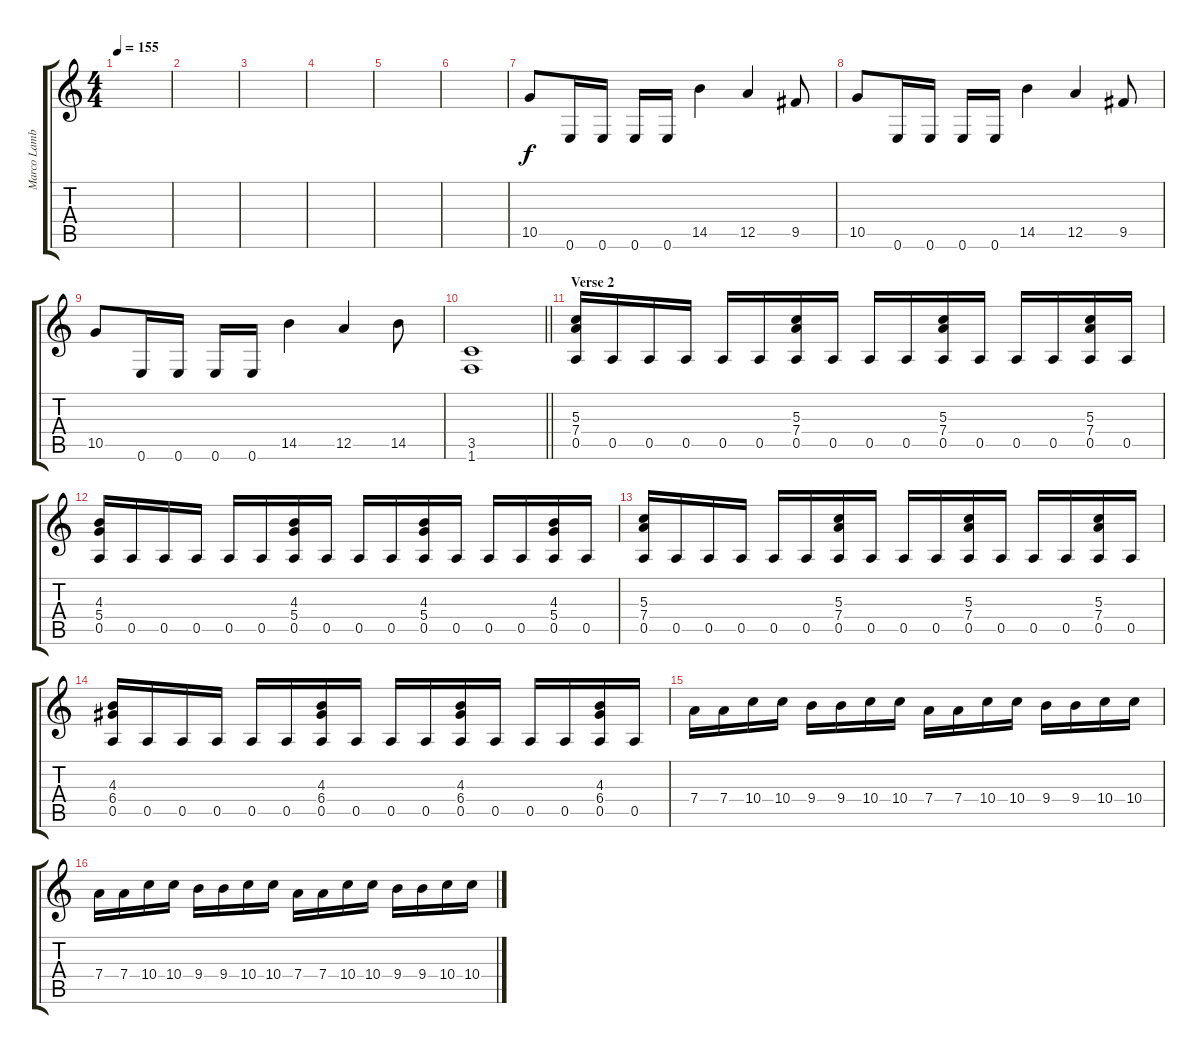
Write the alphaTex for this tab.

\track ("Marco Lambert" "Marco Lamb") {instrument overdrivenguitar}
\staff {score tabs}
\tuning (E4 B3 G3 D3 A2 E2) {hide}
\ts (4 4)
\tempo 155
\clef g2
\ks c
|
|
|
|
|
|
10.5.8 0.6.16 0.6.16 0.6.16 0.6.16 14.5.4 12.5.4 9.5.8 |
10.5.8 0.6.16 0.6.16 0.6.16 0.6.16 14.5.4 12.5.4 9.5.8 |
10.5.8 0.6.16 0.6.16 0.6.16 0.6.16 14.5.4 12.5.4 14.5.8 |
\barLineRight lightlight
(3.5 1.6).1 |
\section ("" "Verse 2")
(5.3 7.4 0.5).16 0.5.16 0.5.16 0.5.16 0.5.16 0.5.16 (5.3 7.4 0.5).16 0.5.16 0.5.16 0.5.16 (5.3 7.4 0.5).16 0.5.16 0.5.16 0.5.16 (5.3 7.4 0.5).16 0.5.16 |
(4.3 5.4 0.5).16 0.5.16 0.5.16 0.5.16 0.5.16 0.5.16 (4.3 5.4 0.5).16 0.5.16 0.5.16 0.5.16 (4.3 5.4 0.5).16 0.5.16 0.5.16 0.5.16 (4.3 5.4 0.5).16 0.5.16 |
(5.3 7.4 0.5).16 0.5.16 0.5.16 0.5.16 0.5.16 0.5.16 (5.3 7.4 0.5).16 0.5.16 0.5.16 0.5.16 (5.3 7.4 0.5).16 0.5.16 0.5.16 0.5.16 (5.3 7.4 0.5).16 0.5.16 |
(4.3 6.4 0.5).16 0.5.16 0.5.16 0.5.16 0.5.16 0.5.16 (4.3 6.4 0.5).16 0.5.16 0.5.16 0.5.16 (4.3 6.4 0.5).16 0.5.16 0.5.16 0.5.16 (4.3 6.4 0.5).16 0.5.16 |
7.4.16 7.4.16 10.4.16 10.4.16 9.4.16 9.4.16 10.4.16 10.4.16 7.4.16 7.4.16 10.4.16 10.4.16 9.4.16 9.4.16 10.4.16 10.4.16 |
7.4.16 7.4.16 10.4.16 10.4.16 9.4.16 9.4.16 10.4.16 10.4.16 7.4.16 7.4.16 10.4.16 10.4.16 9.4.16 9.4.16 10.4.16 10.4.16
